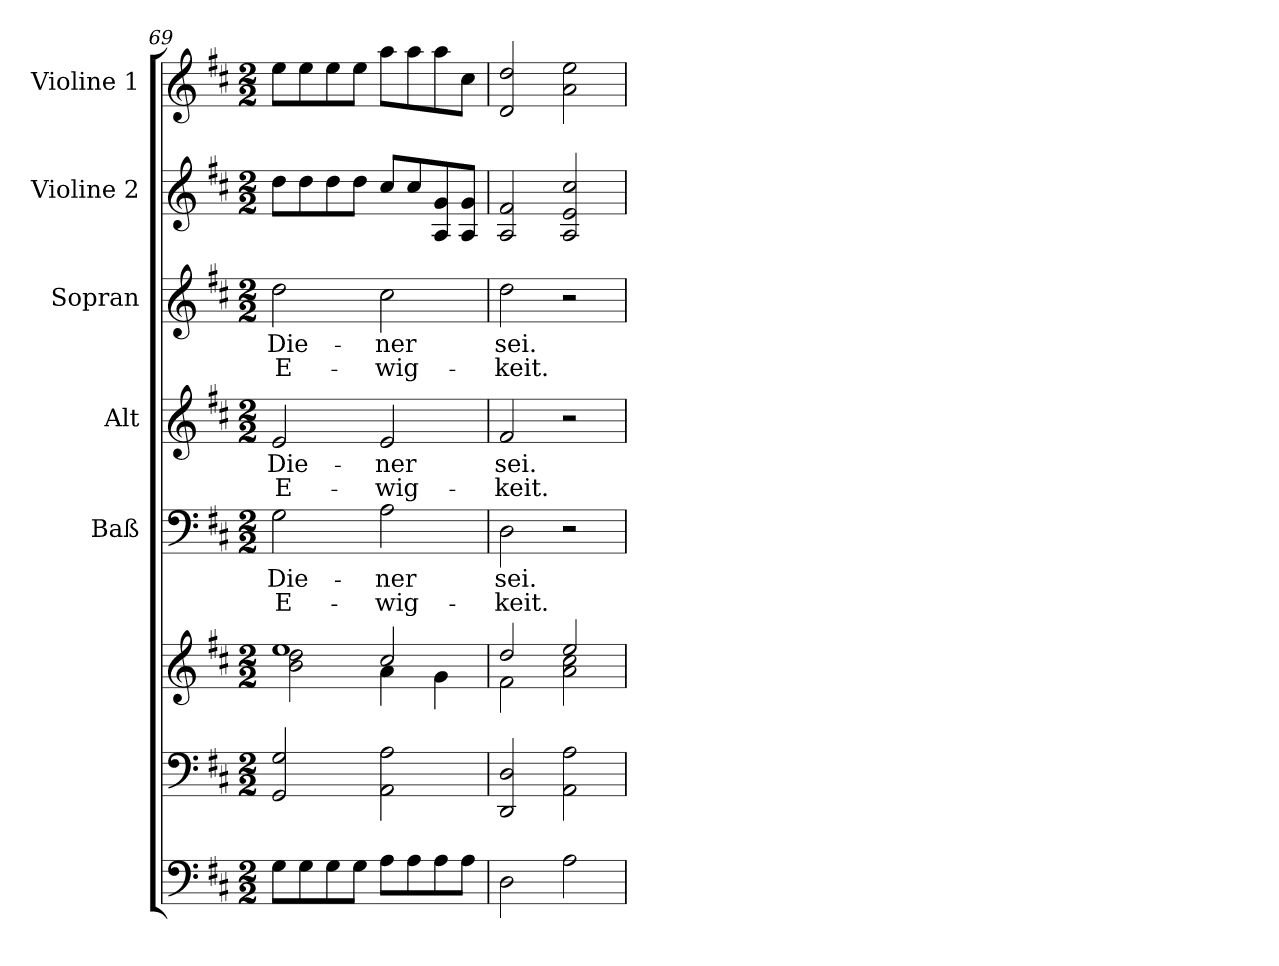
**kern	**kern	**kern	**kern	**text	**text	**kern	**text	**text	**kern	**text	**text	**kern	**kern
*part7	*part6	*part6	*part5	*part5	*part5	*part4	*part4	*part4	*part3	*part3	*part3	*part2	*part1
*staff8	*staff7	*staff6	*staff5	*staff5	*staff5	*staff4	*staff4	*staff4	*staff3	*staff3	*staff3	*staff2	*staff1
*	*	*	*I"Baß	*	*	*I"Alt	*	*	*I"Sopran	*	*	*I"Violine 2	*I"Violine 1
*	*	*	*	*	*	*	*	*	*	*	*	*I'Vln	*I'Vln
!!LO:PB:g=z
*clefF4	*clefF4	*clefG2	*clefF4	*	*	*clefG2	*	*	*clefG2	*	*	*clefG2	*clefG2
*ITrd7c12	*	*	*	*	*	*	*	*	*	*	*	*	*
*k[f#c#]	*k[f#c#]	*k[f#c#]	*k[f#c#]	*	*	*k[f#c#]	*	*	*k[f#c#]	*	*	*k[f#c#]	*k[f#c#]
*D:	*D:	*D:	*D:	*	*	*D:	*	*	*D:	*	*	*D:	*D:
*M2/2	*M2/2	*M2/2	*M2/2	*	*	*M2/2	*	*	*M2/2	*	*	*M2/2	*M2/2
=69	=69	=69	=69	=69	=69	=69	=69	=69	=69	=69	=69	=69	=69
*	*	*^	*	*	*	*	*	*	*	*	*	*	*
*	*	*	*^	*	*	*	*	*	*	*	*	*	*	*
!	!	!	!	!	!	!LO:LY:b	!LO:LY:b	!	!LO:LY:b	!LO:LY:b	!	!LO:LY:b	!LO:LY:b	!	!
8GG\L	2GG/ 2G/	1ee	2b\ 2dd\	2ryy	2G\	Die-	E-	2e/	Die-	E-	2dd\	Die-	E-	8dd\L	8ee\L
8GG\	.	.	.	.	.	.	.	.	.	.	.	.	.	8dd\	8ee\
8GG\	.	.	.	.	.	.	.	.	.	.	.	.	.	8dd\	8ee\
8GG\J	.	.	.	.	.	.	.	.	.	.	.	.	.	8dd\J	8ee\J
!	!	!	!	!	!	!LO:LY:b	!LO:LY:b	!	!LO:LY:b	!LO:LY:b	!	!LO:LY:b	!LO:LY:b	!	!
8AA\L	2AA\ 2A\	.	2cc#/	4a\	2A\	-ner	-wig-	2e/	-ner	-wig-	2cc#\	-ner	-wig-	8cc#/L	8aa\L
8AA\	.	.	.	.	.	.	.	.	.	.	.	.	.	8cc#/	8aa\
8AA\	.	.	.	4g\	.	.	.	.	.	.	.	.	.	8A/ 8g/	8aa\
8AA\J	.	.	.	.	.	.	.	.	.	.	.	.	.	8A/ 8g/J	8cc#\J
*	*	*	*v	*v	*	*	*	*	*	*	*	*	*	*	*
=70	=70	=70	=70	=70	=70	=70	=70	=70	=70	=70	=70	=70	=70	=70
!	!	!	!	!	!LO:LY:b	!LO:LY:b	!	!LO:LY:b	!LO:LY:b	!	!LO:LY:b	!LO:LY:b	!	!
2DD\	2DD/ 2D/	2dd/	2f#\	2D\	sei.	-keit.	2f#/	sei.	-keit.	2dd\	sei.	-keit.	2A/ 2f#/	2d/ 2dd/
2AA\	2AA\ 2A\	2ee/	2a\ 2cc#\	2r	.	.	2r	.	.	2r	.	.	2A/ 2e/ 2cc#/	2a\ 2ee\
*	*	*v	*v	*	*	*	*	*	*	*	*	*	*	*
=	=	=	=	=	=	=	=	=	=	=	=	=	=
*-	*-	*-	*-	*-	*-	*-	*-	*-	*-	*-	*-	*-	*-
